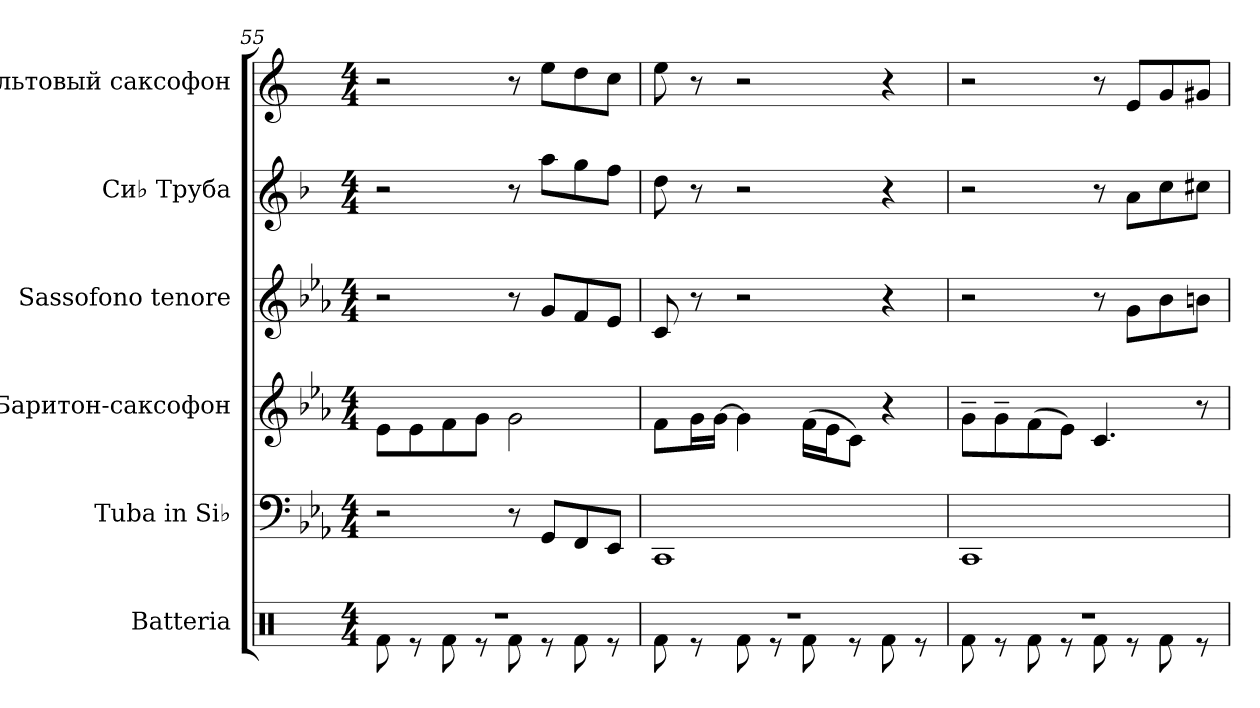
**kern	**kern	**kern	**kern	**kern	**kern
*part6	*part5	*part4	*part3	*part2	*part1
*staff6	*staff5	*staff4	*staff3	*staff2	*staff1
*I"Batteria	*I"Tuba in Si♭	*I"Баритон-саксофон	*I"Sassofono tenore	*I"Си♭ Труба	*I"Альтовый саксофон
*I'Batt.	*I'Tba. Si♭	*	*	*	*
*clefX	*clefF4	*clefG2	*clefG2	*clefG2	*clefG2
*	*	*ITrd12c21	*ITrd8c14	*ITrd1c2	*ITrd5c9
*k[]	*k[b-e-a-]	*k[b-e-a-]	*k[b-e-a-]	*k[b-e-a-]	*k[b-e-a-]
*M4/4	*M4/4	*M4/4	*M4/4	*M4/4	*M4/4
=55	=55	=55	=55	=55	=55
*^	*	*	*	*	*
1r	8Rf\	2r	8E-\L	2r	2r	2r
.	8r	.	8E-\	.	.	.
.	8Rf\	.	8F\	.	.	.
.	8r	.	8G\J	.	.	.
.	8Rf\	8r	2G\	8r	8r	8r
.	8r	8GG/L	.	8G/L	8gg\L	8g\L
.	8Rf\	8FF/	.	8F/	8ff\	8f\
.	8r	8EE-/J	.	8E-/J	8ee-\J	8e-\J
=56	=56	=56	=56	=56	=56	=56
1r	8Rf\	1CC	8F\L	8C/	8cc\	8g\
.	8r	.	16G\L	8r	8r	8r
.	.	.	[16G\JJ	.	.	.
.	8Rf\	.	4G\]	2r	2r	2r
.	8r	.	.	.	.	.
.	8Rf\	.	(16F\LL	.	.	.
.	.	.	16E-\J	.	.	.
.	8r	.	8C\J)	.	.	.
.	8Rf\	.	4r	4r	4r	4r
.	8r	.	.	.	.	.
!!LO:PB:g=z
=57	=57	=57	=57	=57	=57	=57
1r	8Rf\	1CC	8G~\L	2r	2r	2r
.	8r	.	8G~\	.	.	.
.	8Rf\	.	(8F\	.	.	.
.	8r	.	8E-\J)	.	.	.
.	8Rf\	.	4.C/	8r	8r	8r
.	8r	.	.	8G\L	8g\L	8G/L
.	8Rf\	.	.	8B-\	8b-\	8B-/
.	8r	.	8r	8Bn\J	8bn\J	8Bn/J
*v	*v	*	*	*	*	*
=	=	=	=	=	=
*-	*-	*-	*-	*-	*-
